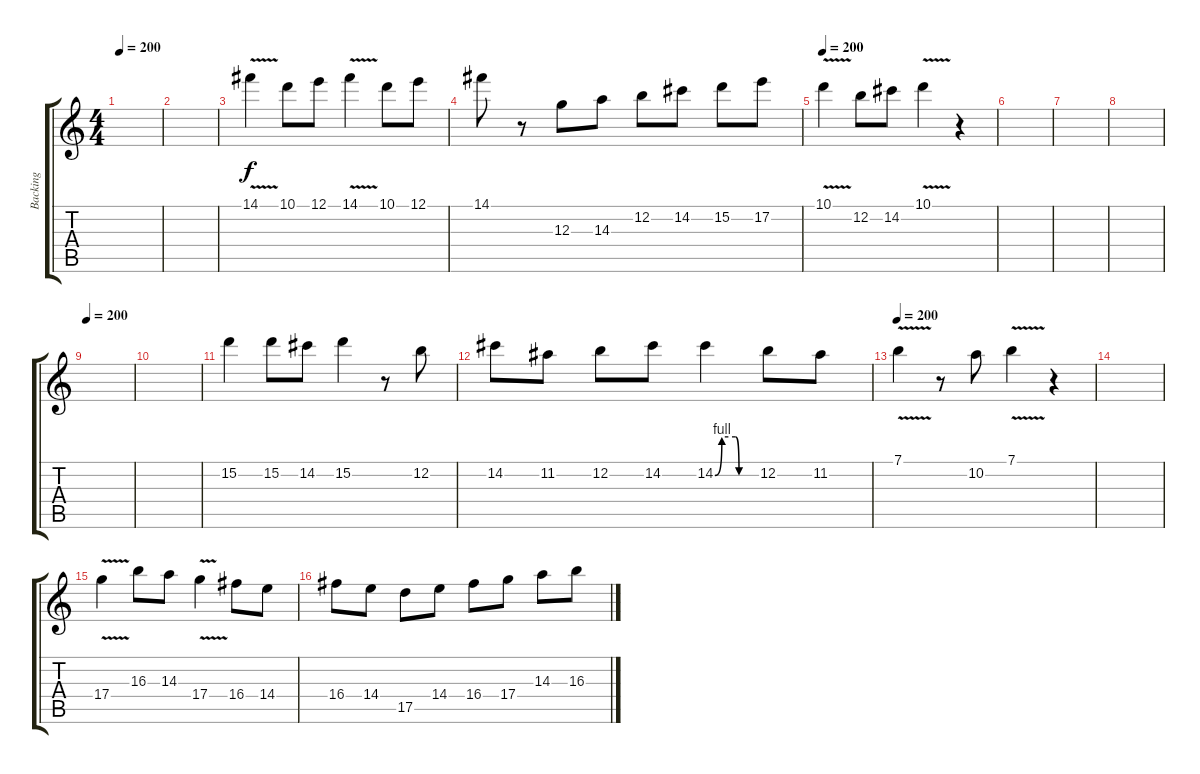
\track ("Backing" "Backing") {instrument distortionguitar}
\staff {score tabs}
\tuning (E4 B3 G3 D3 A2 E2) {hide}
\ts (4 4)
\tempo 200
\clef g2
\ks c
|
|
14.1{v}.4 10.1.8 12.1.8 14.1{v}.4 10.1.8 12.1.8 |
14.1.8 r.8 12.3.8 14.3.8 12.2.8 14.2.8 15.2.8 17.2.8 |
\tempo 200
10.1{v}.4 12.2.8 14.2.8 10.1{v}.4 r.4 |
|
|
|
\tempo 200
|
|
15.2.4 15.2.8 14.2.8 15.2.4 r.8 12.2.8 |
14.2.8 11.2.8 12.2.8 14.2.8 14.2{be (custom 0 0 10 4 30 4 35 0 60 0)}.4 12.2.8 11.2.8 |
\tempo 200
7.1{v}.4 r.8 10.2.8 7.1{v}.4 r.4 |
|
17.4{v}.4 16.3.8 14.3.8 17.4{v}.4 16.4.8 14.4.8 |
16.4.8 14.4.8 17.5.8 14.4.8 16.4.8 17.4.8 14.3.8 16.3.8
